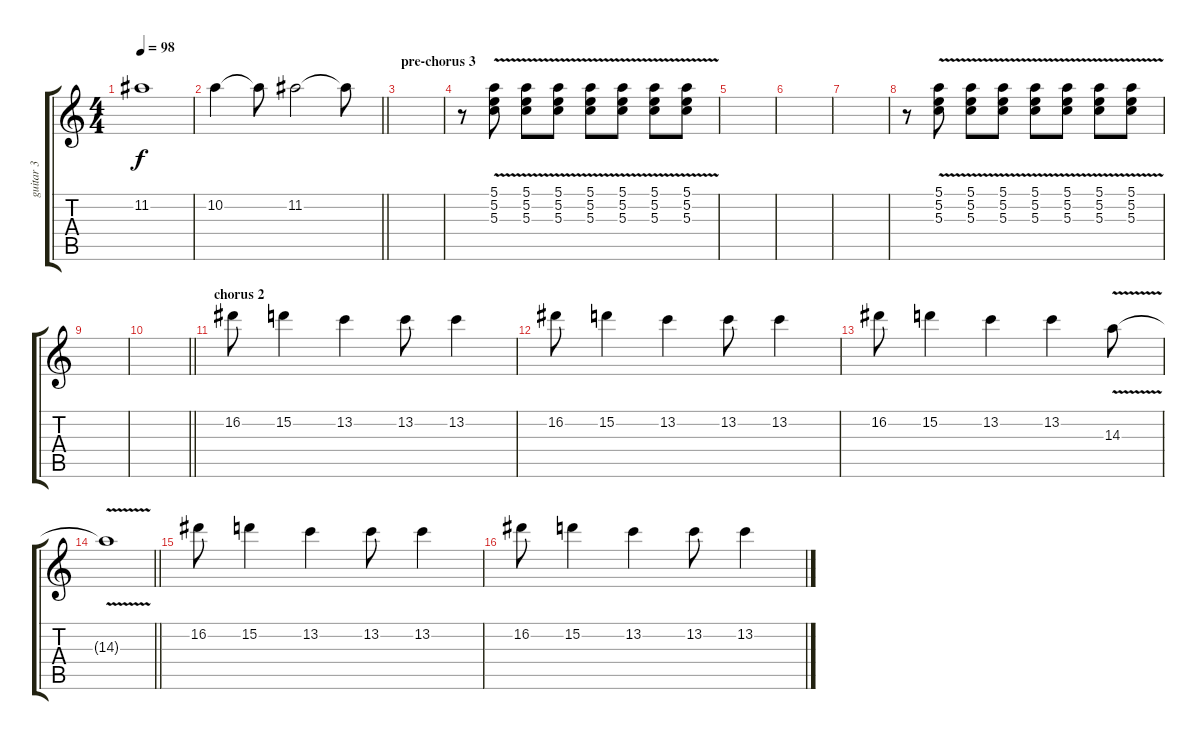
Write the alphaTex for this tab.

\track ("guitar 3" "guitar 3") {instrument overdrivenguitar}
\staff {score tabs}
\tuning (E4 B3 G3 D3 A2 E2) {hide}
\ts (4 4)
\tempo 98
\clef g2
\ks c
11.2.1{dy f} |
\barLineRight lightlight
10.2.4 10.2{t}.8 11.2.2 11.2{t}.8 |
\section ("" "pre-chorus 3")
|
r.8{volume 15} (5.1 5.2 5.3{v}).8 (5.1 5.2 5.3{v}).8 (5.1 5.2 5.3{v}).8 (5.1 5.2 5.3{v}).8 (5.1 5.2 5.3{v}).8 (5.1 5.2 5.3{v}).8 (5.1 5.2 5.3{v}).8 |
|
|
|
r.8 (5.1 5.2 5.3{v}).8 (5.1 5.2 5.3{v}).8 (5.1 5.2 5.3{v}).8 (5.1 5.2 5.3{v}).8 (5.1 5.2 5.3{v}).8 (5.1 5.2 5.3{v}).8 (5.1 5.2 5.3{v}).8 |
|
\barLineRight lightlight
|
\section ("" "chorus 2")
16.2.8{volume 10} 15.2.4 13.2.4 13.2.8 13.2.4 |
16.2.8 15.2.4 13.2.4 13.2.8 13.2.4 |
16.2.8 15.2.4 13.2.4 13.2.4 14.3{v}.8 |
\barLineRight lightlight
14.3{t}.1 |
16.2.8 15.2.4 13.2.4 13.2.8 13.2.4 |
16.2.8 15.2.4 13.2.4 13.2.8 13.2.4
